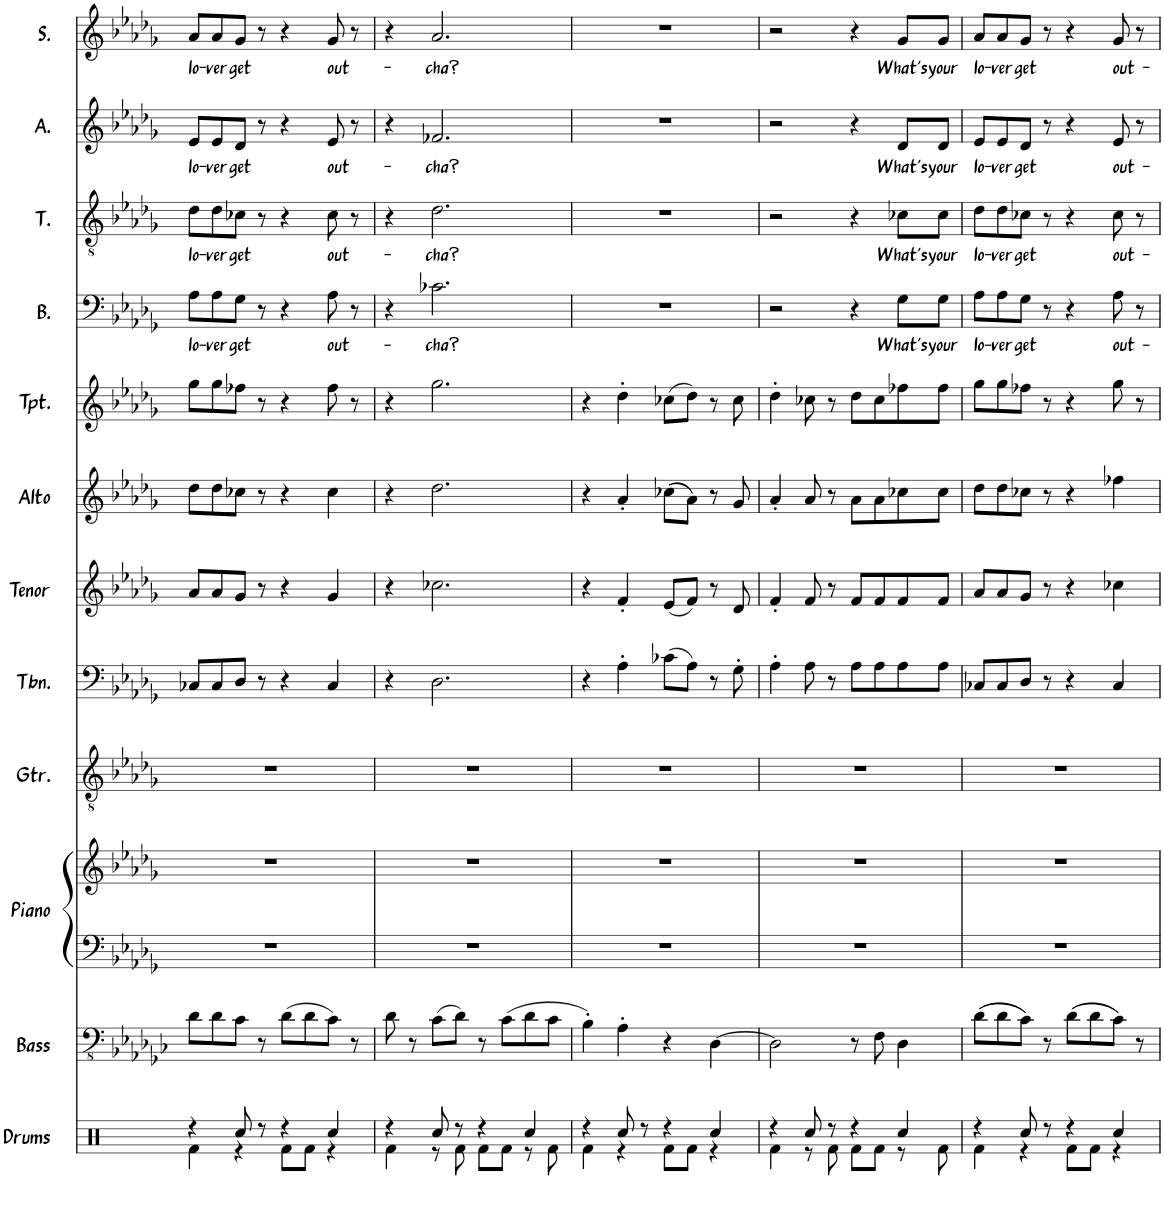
**kern	**kern	**kern	**kern	**kern	**kern	**kern	**kern	**kern	**kern	**text	**kern	**text	**kern	**text	**kern	**text
*part12	*part11	*part10	*part10	*part9	*part8	*part7	*part6	*part5	*part4	*part4	*part3	*part3	*part2	*part2	*part1	*part1
*staff13	*staff12	*staff11	*staff10	*staff9	*staff8	*staff7	*staff6	*staff5	*staff4	*staff4	*staff3	*staff3	*staff2	*staff2	*staff1	*staff1
*I"Drums	*I"Bass	*I"Piano	*	*I"Guitar	*I"Trombone	*I"Tenor Sax	*I"Alto Sax	*I"Trumpet	*I"Bass	*	*I"Tenor	*	*I"Alto	*	*I"Soprano	*
*I'Drums	*I'Bass	*I'Piano	*	*I'Gtr.	*I'Tbn.	*I'Tenor	*I'Alto	*I'Tpt.	*I'B.	*	*I'T.	*	*I'A.	*	*I'S.	*
!!LO:PB:g=z
*clefX	*clefFv4	*clefF4	*clefG2	*clefGv2	*clefF4	*clefG2	*clefG2	*clefG2	*clefF4	*	*clefGv2	*	*clefG2	*	*clefG2	*
*	*	*	*	*	*	*ITrd8c14	*ITrd5c9	*ITrd1c2	*	*	*	*	*	*	*	*
*k[]	*k[b-e-a-d-g-c-]	*k[b-e-a-d-g-]	*k[b-e-a-d-g-]	*k[b-e-a-d-g-]	*k[b-e-a-d-g-]	*k[b-e-a-d-g-]	*k[b-e-a-d-g-]	*k[b-e-a-d-g-]	*k[b-e-a-d-g-]	*	*k[b-e-a-d-g-]	*	*k[b-e-a-d-g-]	*	*k[b-e-a-d-g-]	*
*M4/4	*M4/4	*M4/4	*M4/4	*M4/4	*M4/4	*M4/4	*M4/4	*M4/4	*M4/4	*	*M4/4	*	*M4/4	*	*M4/4	*
=69	=69	=69	=69	=69	=69	=69	=69	=69	=69	=69	=69	=69	=69	=69	=69	=69
*^	*	*	*	*	*	*	*	*	*	*	*	*	*	*	*	*
!	!	!	!	!	!	!	!	!	!	!	!LO:LY:b	!	!LO:LY:b	!	!LO:LY:b	!	!LO:LY:b
4r	4Rf\	8D-\L	1r	1r	1r	8C-X/L	8a-/L	8dd-\L	8gg-\L	8A-\L	lo-	8d-\L	lo-	8e-/L	lo-	8a-/L	lo-
!	!	!	!	!	!	!	!	!	!	!	!LO:LY:b	!	!LO:LY:b	!	!LO:LY:b	!	!LO:LY:b
.	.	8D-\	.	.	.	8C-/	8a-/	8dd-\	8gg-\	8A-\	-ver	8d-\	-ver	8e-/	-ver	8a-/	-ver
!	!	!	!	!	!	!	!	!	!	!	!LO:LY:b	!	!LO:LY:b	!	!LO:LY:b	!	!LO:LY:b
8Rcc/	4r	8C-\J	.	.	.	8D-/J	8g-/J	8cc-X\J	8ff-X\J	8G-\J	get	8c-X\J	get	8d-/J	get	8g-/J	get
8r	.	8r	.	.	.	8r	8r	8r	8r	8r	.	8r	.	8r	.	8r	.
4r	8Rf\L	(8D-\L	.	.	.	4r	4r	4r	4r	4r	.	4r	.	4r	.	4r	.
.	8Rf\J	8D-\	.	.	.	.	.	.	.	.	.	.	.	.	.	.	.
!	!	!	!	!	!	!	!	!	!	!	!LO:LY:b	!	!LO:LY:b	!	!LO:LY:b	!	!LO:LY:b
4Rcc/	4r	8C-\J)	.	.	.	4C-/	4g-/	4cc-\	8ff-\	8A-\	out-	8c-\	out-	8e-/	out-	8g-/	out-
.	.	8r	.	.	.	.	.	.	8r	8r	.	8r	.	8r	.	8r	.
=70	=70	=70	=70	=70	=70	=70	=70	=70	=70	=70	=70	=70	=70	=70	=70	=70	=70
4r	4Rf\	8D-\	1r	1r	1r	4r	4r	4r	4r	4r	.	4r	.	4r	.	4r	.
.	.	8r	.	.	.	.	.	.	.	.	.	.	.	.	.	.	.
!	!	!	!	!	!	!	!	!	!	!	!LO:LY:b	!	!LO:LY:b	!	!LO:LY:b	!	!LO:LY:b
8Rcc/	8r	(8C-\L	.	.	.	2.D-\	2.cc-X\	2.dd-\	2.gg-\	2.c-X\	-cha?	2.d-\	-cha?	2.f-X/	-cha?	2.a-/	-cha?
8r	8Rf\	8D-\J)	.	.	.	.	.	.	.	.	.	.	.	.	.	.	.
4r	8Rf\L	8r	.	.	.	.	.	.	.	.	.	.	.	.	.	.	.
.	8Rf\J	(8C-\L	.	.	.	.	.	.	.	.	.	.	.	.	.	.	.
4Rcc/	8r	8D-\	.	.	.	.	.	.	.	.	.	.	.	.	.	.	.
.	8Rf\	8C-\J	.	.	.	.	.	.	.	.	.	.	.	.	.	.	.
=71	=71	=71	=71	=71	=71	=71	=71	=71	=71	=71	=71	=71	=71	=71	=71	=71	=71
4r	4Rf\	4BB-'\)	1r	1r	1r	4r	4r	4r	4r	1r	.	1r	.	1r	.	1r	.
8Rcc/	4r	4AA-'\	.	.	.	4A-'\	4f'/	4a-'/	4dd-'\	.	.	.	.	.	.	.	.
8r	.	.	.	.	.	.	.	.	.	.	.	.	.	.	.	.	.
4r	8Rf\L	4r	.	.	.	(8c-X\L	(8e-/L	((8cc-X\L	(8cc-X\L	.	.	.	.	.	.	.	.
.	8Rf\J	.	.	.	.	8A-\J)	8f/J)	8a-\J))	8dd-\J)	.	.	.	.	.	.	.	.
4Rcc/	4r	[4DD-\	.	.	.	8r	8r	8r	8r	.	.	.	.	.	.	.	.
.	.	.	.	.	.	8G-'\	8d-/	8g-/	8cc-\	.	.	.	.	.	.	.	.
=72	=72	=72	=72	=72	=72	=72	=72	=72	=72	=72	=72	=72	=72	=72	=72	=72	=72
4r	4Rf\	2DD-\]	1r	1r	1r	4A-'\	4f'/	4a-'/	4dd-'\	2r	.	2r	.	2r	.	2r	.
8Rcc/	8r	.	.	.	.	8A-\	8f/	8a-/	8cc-X\	.	.	.	.	.	.	.	.
8r	8Rf\	.	.	.	.	8r	8r	8r	8r	.	.	.	.	.	.	.	.
4r	8Rf\L	8r	.	.	.	8A-\L	8f/L	8a-\L	8dd-\L	4r	.	4r	.	4r	.	4r	.
.	8Rf\J	8FF\	.	.	.	8A-\	8f/	8a-\	8cc-\	.	.	.	.	.	.	.	.
!	!	!	!	!	!	!	!	!	!	!	!LO:LY:b	!	!LO:LY:b	!	!LO:LY:b	!	!LO:LY:b
4Rcc/	8r	4DD-\	.	.	.	8A-\	8f/	8cc-X\	8ff-X\	8G-\L	What's	8c-X\L	What's	8d-/L	What's	8g-/L	What's
!	!	!	!	!	!	!	!	!	!	!	!LO:LY:b	!	!LO:LY:b	!	!LO:LY:b	!	!LO:LY:b
.	8Rf\	.	.	.	.	8A-\J	8f/J	8cc-\J	8ff-\J	8G-\J	your	8c-\J	your	8d-/J	your	8g-/J	your
=73	=73	=73	=73	=73	=73	=73	=73	=73	=73	=73	=73	=73	=73	=73	=73	=73	=73
!	!	!	!	!	!	!	!	!	!	!	!LO:LY:b	!	!LO:LY:b	!	!LO:LY:b	!	!LO:LY:b
4r	4Rf\	((8D-\L	1r	1r	1r	8C-X/L	8a-/L	8dd-\L	8gg-\L	8A-\L	lo-	8d-\L	lo-	8e-/L	lo-	8a-/L	lo-
!	!	!	!	!	!	!	!	!	!	!	!LO:LY:b	!	!LO:LY:b	!	!LO:LY:b	!	!LO:LY:b
.	.	8D-\	.	.	.	8C-/	8a-/	8dd-\	8gg-\	8A-\	-ver	8d-\	-ver	8e-/	-ver	8a-/	-ver
!	!	!	!	!	!	!	!	!	!	!	!LO:LY:b	!	!LO:LY:b	!	!LO:LY:b	!	!LO:LY:b
8Rcc/	4r	8C-\J))	.	.	.	8D-/J	8g-/J	8cc-X\J	8ff-X\J	8G-\J	get	8c-X\J	get	8d-/J	get	8g-/J	get
8r	.	8r	.	.	.	8r	8r	8r	8r	8r	.	8r	.	8r	.	8r	.
4r	8Rf\L	((8D-\L	.	.	.	4r	4r	4r	4r	4r	.	4r	.	4r	.	4r	.
.	8Rf\J	8D-\	.	.	.	.	.	.	.	.	.	.	.	.	.	.	.
!	!	!	!	!	!	!	!	!	!	!	!LO:LY:b	!	!LO:LY:b	!	!LO:LY:b	!	!LO:LY:b
4Rcc/	4r	8C-\J))	.	.	.	4C-/	4cc-X\	4ff-X\	8gg-\	8A-\	out-	8c-\	out-	8e-/	out-	8g-/	out-
.	.	8r	.	.	.	.	.	.	8r	8r	.	8r	.	8r	.	8r	.
*v	*v	*	*	*	*	*	*	*	*	*	*	*	*	*	*	*	*
=	=	=	=	=	=	=	=	=	=	=	=	=	=	=	=	=
*-	*-	*-	*-	*-	*-	*-	*-	*-	*-	*-	*-	*-	*-	*-	*-	*-
